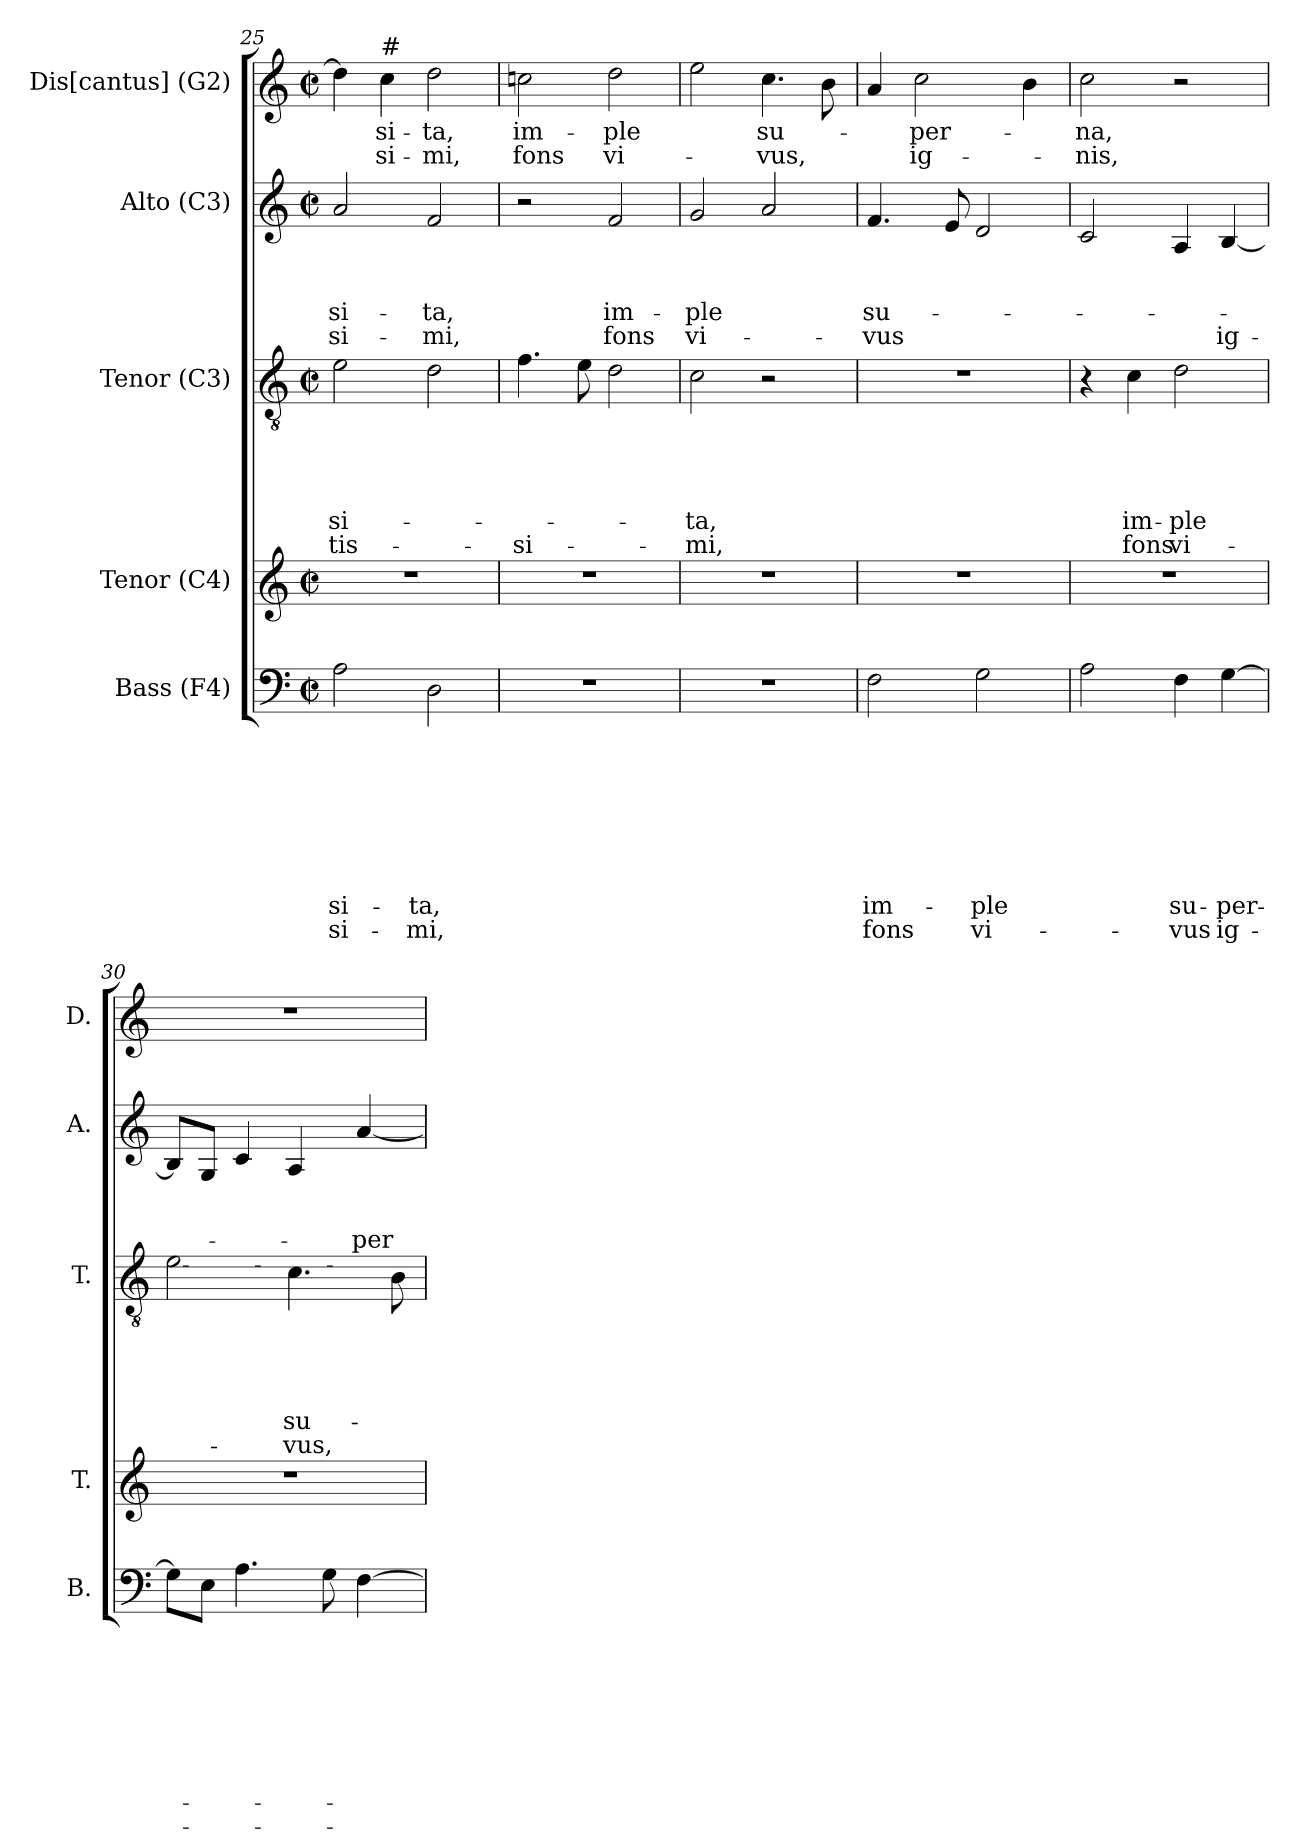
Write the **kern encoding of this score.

**kern	**text	**text	**text	**text	**text	**text	**text	**text	**text	**kern	**kern	**text	**text	**text	**text	**text	**text	**kern	**text	**text	**text	**text	**kern	**text	**text
*part5	*part5	*part5	*part5	*part5	*part5	*part5	*part5	*part5	*part5	*part4	*part3	*part3	*part3	*part3	*part3	*part3	*part3	*part2	*part2	*part2	*part2	*part2	*part1	*part1	*part1
*staff5	*staff5	*staff5	*staff5	*staff5	*staff5	*staff5	*staff5	*staff5	*staff5	*staff4	*staff3	*staff3	*staff3	*staff3	*staff3	*staff3	*staff3	*staff2	*staff2	*staff2	*staff2	*staff2	*staff1	*staff1	*staff1
*I"Bass (F4)	*	*	*	*	*	*	*	*	*	*I"Tenor (C4)	*I"Tenor (C3)	*	*	*	*	*	*	*I"Alto (C3)	*	*	*	*	*I"Dis[cantus] (G2)	*	*
*I'B.	*	*	*	*	*	*	*	*	*	*I'T.	*I'T.	*	*	*	*	*	*	*I'A.	*	*	*	*	*I'D.	*	*
*clefF4	*	*	*	*	*	*	*	*	*	*clefG2	*clefGv2	*	*	*	*	*	*	*clefG2	*	*	*	*	*clefG2	*	*
*k[]	*	*	*	*	*	*	*	*	*	*k[]	*k[]	*	*	*	*	*	*	*k[]	*	*	*	*	*k[]	*	*
*C:	*	*	*	*	*	*	*	*	*	*C:	*C:	*	*	*	*	*	*	*C:	*	*	*	*	*C:	*	*
*M2/2	*	*	*	*	*	*	*	*	*	*M2/2	*M2/2	*	*	*	*	*	*	*M2/2	*	*	*	*	*M2/2	*	*
*met(c|)	*	*	*	*	*	*	*	*	*	*met(c|)	*met(c|)	*	*	*	*	*	*	*met(c|)	*	*	*	*	*met(c|)	*	*
=25	=25	=25	=25	=25	=25	=25	=25	=25	=25	=25	=25	=25	=25	=25	=25	=25	=25	=25	=25	=25	=25	=25	=25	=25	=25
!	!	!	!	!	!	!	!	!LO:LY:b	!LO:LY:b	!	!	!	!	!	!	!LO:LY:b	!LO:LY:b	!	!	!	!LO:LY:b	!LO:LY:b	!	!	!
2A\	.	.	.	.	.	.	.	-si-	-si-	1r	2e\	.	.	.	.	-si-	-tis-	2a/	.	.	-si-	-si-	4dd\]	.	.
!	!	!	!	!	!	!	!	!	!	!	!	!	!	!	!	!	!	!	!	!	!	!	!LO:TX:a:t=#	!	!
!	!	!	!	!	!	!	!	!	!	!	!	!	!	!	!	!	!	!	!	!	!	!	!	!LO:LY:b	!LO:LY:b
.	.	.	.	.	.	.	.	.	.	.	.	.	.	.	.	.	.	.	.	.	.	.	4cc\	-si-	-si-
!	!	!	!	!	!	!	!	!LO:LY:b	!LO:LY:b	!	!	!	!	!	!	!	!	!	!	!	!LO:LY:b	!LO:LY:b	!	!LO:LY:b	!LO:LY:b
2D\	.	.	.	.	.	.	.	-ta,	-mi,	.	2d\	.	.	.	.	.	.	2f/	.	.	-ta,	-mi,	2dd\	-ta,	-mi,
!!LO:PB:g=z
=26	=26	=26	=26	=26	=26	=26	=26	=26	=26	=26	=26	=26	=26	=26	=26	=26	=26	=26	=26	=26	=26	=26	=26	=26	=26
!	!	!	!	!	!	!	!	!	!	!	!	!	!	!	!	!	!LO:LY:b	!	!	!	!	!	!	!LO:LY:b	!LO:LY:b
1r	.	.	.	.	.	.	.	.	.	1r	4.f\	.	.	.	.	.	-si-	2r	.	.	.	.	2ccn\	im-	fons
.	.	.	.	.	.	.	.	.	.	.	8e\	.	.	.	.	.	.	.	.	.	.	.	.	.	.
!	!	!	!	!	!	!	!	!	!	!	!	!	!	!	!	!	!	!	!	!	!LO:LY:b	!LO:LY:b	!	!LO:LY:b	!LO:LY:b
.	.	.	.	.	.	.	.	.	.	.	2d\	.	.	.	.	.	.	2f/	.	.	im-	fons	2dd\	-ple	vi-
=27	=27	=27	=27	=27	=27	=27	=27	=27	=27	=27	=27	=27	=27	=27	=27	=27	=27	=27	=27	=27	=27	=27	=27	=27	=27
!	!	!	!	!	!	!	!	!	!	!	!	!	!	!	!	!LO:LY:b	!LO:LY:b	!	!	!	!LO:LY:b	!LO:LY:b	!	!	!
1r	.	.	.	.	.	.	.	.	.	1r	2c\	.	.	.	.	-ta,	-mi,	2g/	.	.	-ple	vi-	2ee\	.	.
!	!	!	!	!	!	!	!	!	!	!	!	!	!	!	!	!	!	!	!	!	!	!	!	!LO:LY:b	!LO:LY:b
.	.	.	.	.	.	.	.	.	.	.	2r	.	.	.	.	.	.	2a/	.	.	.	.	4.cc\	su-	-vus,
.	.	.	.	.	.	.	.	.	.	.	.	.	.	.	.	.	.	.	.	.	.	.	8b\	.	.
=28	=28	=28	=28	=28	=28	=28	=28	=28	=28	=28	=28	=28	=28	=28	=28	=28	=28	=28	=28	=28	=28	=28	=28	=28	=28
!	!	!	!	!	!	!	!	!LO:LY:b	!LO:LY:b	!	!	!	!	!	!	!	!	!	!	!	!LO:LY:b	!LO:LY:b	!	!	!
2F\	.	.	.	.	.	.	.	im-	fons	1r	1r	.	.	.	.	.	.	4.f/	.	.	su-	-vus	4a/	.	.
!	!	!	!	!	!	!	!	!	!	!	!	!	!	!	!	!	!	!	!	!	!	!	!	!LO:LY:b	!LO:LY:b
.	.	.	.	.	.	.	.	.	.	.	.	.	.	.	.	.	.	.	.	.	.	.	2cc\	-per-	ig-
.	.	.	.	.	.	.	.	.	.	.	.	.	.	.	.	.	.	8e/	.	.	.	.	.	.	.
!	!	!	!	!	!	!	!	!LO:LY:b	!LO:LY:b	!	!	!	!	!	!	!	!	!	!	!	!	!	!	!	!
2G\	.	.	.	.	.	.	.	-ple	vi-	.	.	.	.	.	.	.	.	2d/	.	.	.	.	.	.	.
.	.	.	.	.	.	.	.	.	.	.	.	.	.	.	.	.	.	.	.	.	.	.	4b\	.	.
=29	=29	=29	=29	=29	=29	=29	=29	=29	=29	=29	=29	=29	=29	=29	=29	=29	=29	=29	=29	=29	=29	=29	=29	=29	=29
!	!	!	!	!	!	!	!	!	!	!	!	!	!	!	!	!	!	!	!	!	!	!	!	!LO:LY:b	!LO:LY:b
2A\	.	.	.	.	.	.	.	.	.	1r	4r	.	.	.	.	.	.	2c/	.	.	.	.	2cc\	-na,	-nis,
!	!	!	!	!	!	!	!	!	!	!	!	!	!	!	!	!LO:LY:b	!LO:LY:b	!	!	!	!	!	!	!	!
.	.	.	.	.	.	.	.	.	.	.	4c\	.	.	.	.	im-	fons	.	.	.	.	.	.	.	.
!	!	!	!	!	!	!	!	!LO:LY:b	!LO:LY:b	!	!	!	!	!	!	!LO:LY:b	!LO:LY:b	!	!	!	!	!	!	!	!
4F\	.	.	.	.	.	.	.	su-	-vus	.	2d\	.	.	.	.	-ple	vi-	4A/	.	.	.	.	2r	.	.
!	!	!	!	!	!	!	!	!LO:LY:b	!LO:LY:b	!	!	!	!	!	!	!	!	!	!	!	!	!LO:LY:b	!	!	!
[>4G\	.	.	.	.	.	.	.	-per-	ig-	.	.	.	.	.	.	.	.	[<4B/	.	.	.	ig-	.	.	.
=30	=30	=30	=30	=30	=30	=30	=30	=30	=30	=30	=30	=30	=30	=30	=30	=30	=30	=30	=30	=30	=30	=30	=30	=30	=30
8G\L]	.	.	.	.	.	.	.	.	.	1r	2e\	.	.	.	.	.	.	8B/L]	.	.	.	.	1r	.	.
8E\J	.	.	.	.	.	.	.	.	.	.	.	.	.	.	.	.	.	8G/J	.	.	.	.	.	.	.
4.A\	.	.	.	.	.	.	.	.	.	.	.	.	.	.	.	.	.	4c/	.	.	.	.	.	.	.
!	!	!	!	!	!	!	!	!	!	!	!	!	!	!	!	!LO:LY:b	!LO:LY:b	!	!	!	!	!	!	!	!
.	.	.	.	.	.	.	.	.	.	.	4.c\	.	.	.	.	su-	-vus,	4A/	.	.	.	.	.	.	.
8G\	.	.	.	.	.	.	.	.	.	.	.	.	.	.	.	.	.	.	.	.	.	.	.	.	.
!	!	!	!	!	!	!	!	!	!	!	!	!	!	!	!	!	!	!	!	!	!LO:LY:b	!	!	!	!
[>4F\	.	.	.	.	.	.	.	.	.	.	.	.	.	.	.	.	.	[<4a/	.	.	-per-	.	.	.	.
.	.	.	.	.	.	.	.	.	.	.	8B\	.	.	.	.	.	.	.	.	.	.	.	.	.	.
=	=	=	=	=	=	=	=	=	=	=	=	=	=	=	=	=	=	=	=	=	=	=	=	=	=
*-	*-	*-	*-	*-	*-	*-	*-	*-	*-	*-	*-	*-	*-	*-	*-	*-	*-	*-	*-	*-	*-	*-	*-	*-	*-
